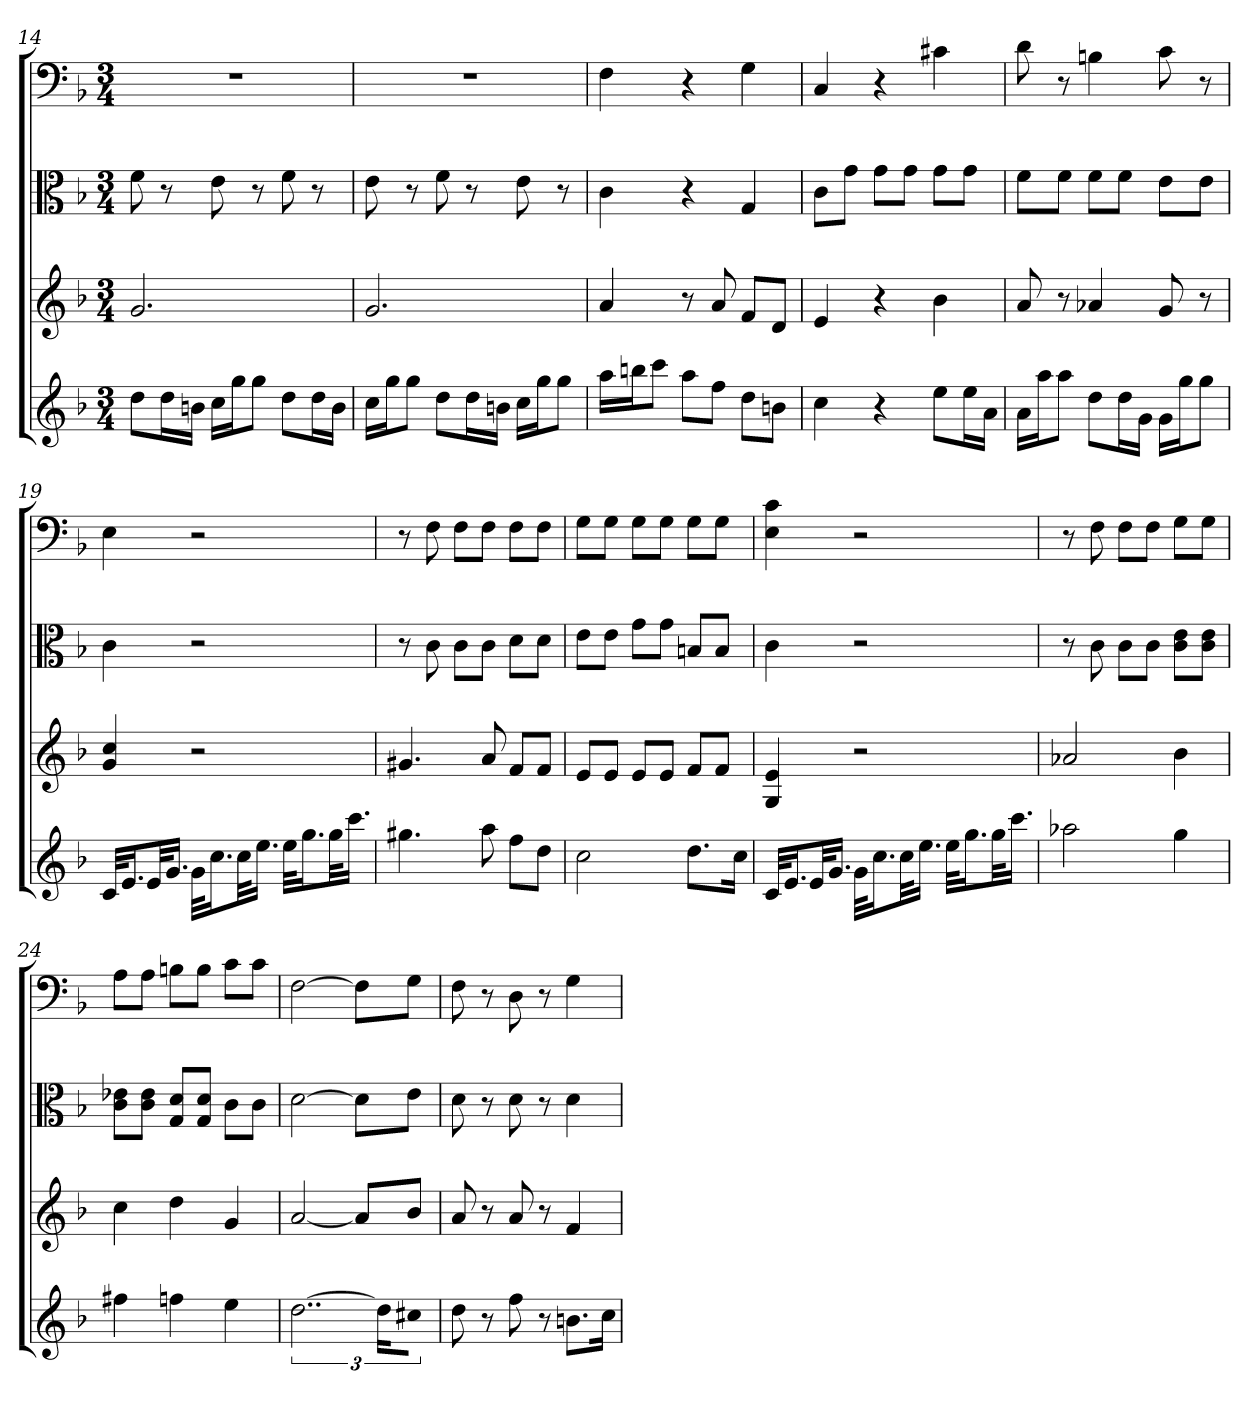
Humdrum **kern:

**kern	**kern	**kern	**kern
*part4	*part3	*part2	*part1
*staff4	*staff3	*staff2	*staff1
*	*	*clefC3	*clefF4
*k[b-]	*k[b-]	*k[b-]	*k[b-]
*F:	*F:	*F:	*F:
*M3/4	*M3/4	*M3/4	*M3/4
=14	=14	=14	=14
8ddL	2.g	8f	2.r
16ddL	.	8r	.
16bnJJ	.	.	.
16ccLL	.	8e	.
16ggJ	.	.	.
8ggJ	.	8r	.
8ddL	.	8f	.
16ddL	.	8r	.
16bJJ	.	.	.
=15	=15	=15	=15
16ccLL	2.g	8e	2.r
16ggJ	.	.	.
8ggJ	.	8r	.
8ddL	.	8f	.
16ddL	.	8r	.
16bnJJ	.	.	.
16ccLL	.	8e	.
16ggJ	.	.	.
8ggJ	.	8r	.
=16	=16	=16	=16
16aaLL	4a	4c	4F
16bbnJ	.	.	.
8cccJ	.	.	.
8aaL	8r	4r	4r
8ffJ	8a	.	.
8ddL	8fL	4G	4G
8bnJ	8dJ	.	.
=17	=17	=17	=17
4cc	4e	8c\L	4C
.	.	8g\J	.
4r	4r	8g\L	4r
.	.	8g\J	.
8eeL	4b-	8g\L	4c#X
16eeL	.	8g\J	.
16aJJ	.	.	.
=18	=18	=18	=18
16aLL	8a	8f\L	8d
16aaJ	.	.	.
8aaJ	8r	8f\J	8r
8ddL	4a-X	8f\L	4Bn
16ddL	.	8f\J	.
16gJJ	.	.	.
16gLL	8g	8e\L	8c
16ggJ	.	.	.
8ggJ	8r	8e\J	8r
=19	=19	=19	=19
32cKLL	4g 4cc	4c	4E
16.eJ	.	.	.
32eKL	.	.	.
16.gJJ	.	.	.
32gKLL	2r	2r	2r
16.ccJ	.	.	.
32ccKL	.	.	.
16.eeJJ	.	.	.
32eeKLL	.	.	.
16.ggJ	.	.	.
32ggKL	.	.	.
16.cccJJ	.	.	.
=20	=20	=20	=20
4.gg#X	4.g#X	8r	8r
.	.	8c	8F
.	.	8c\L	8F\L
8aa	8a	8c\J	8F\J
8ffL	8fL	8d\L	8F\L
8ddJ	8fJ	8d\J	8F\J
=21	=21	=21	=21
2cc	8eL	8e\L	8G\L
.	8eJ	8e\J	8G\J
.	8eL	8g\L	8G\L
.	8eJ	8g\J	8G\J
8.ddL	8fL	8Bn/L	8G\L
.	8fJ	8B/J	8G\J
16ccJk	.	.	.
=22	=22	=22	=22
32cKLL	4G 4e	4c	4E 4c
16.eJ	.	.	.
32eKL	.	.	.
16.gJJ	.	.	.
32gKLL	2r	2r	2r
16.ccJ	.	.	.
32ccKL	.	.	.
16.eeJJ	.	.	.
32eeKLL	.	.	.
16.ggJ	.	.	.
32ggKL	.	.	.
16.cccJJ	.	.	.
=23	=23	=23	=23
2aa-X	2a-X	8r	8r
.	.	8c	8F
.	.	8c\L	8F\L
.	.	8c\J	8F\J
4gg	4b-	8c\ 8e\L	8G\L
.	.	8c\ 8e\J	8G\J
=24	=24	=24	=24
4ff#X	4cc	8c\ 8e-X\L	8A\L
.	.	8c\ 8e-\J	8A\J
4ffn	4dd	8G/ 8d/L	8Bn\L
.	.	8G/ 8d/J	8B\J
4ee	4g	8c\L	8c\L
.	.	8c\J	8c\J
=25	=25	=25	=25
[3..dd	[2a	[2d	[2F
.	8aL]	8d\L]	8F\L]
24ddKL]	.	.	.
8cc#XJ	8b-J	8e\J	8G\J
=26	=26	=26	=26
8dd	8a	8d	8F
8r	8r	8r	8r
8ff	8a	8d	8D
8r	8r	8r	8r
8.bnL	4f	4d	4G
16ccJk	.	.	.
=	=	=	=
*-	*-	*-	*-
